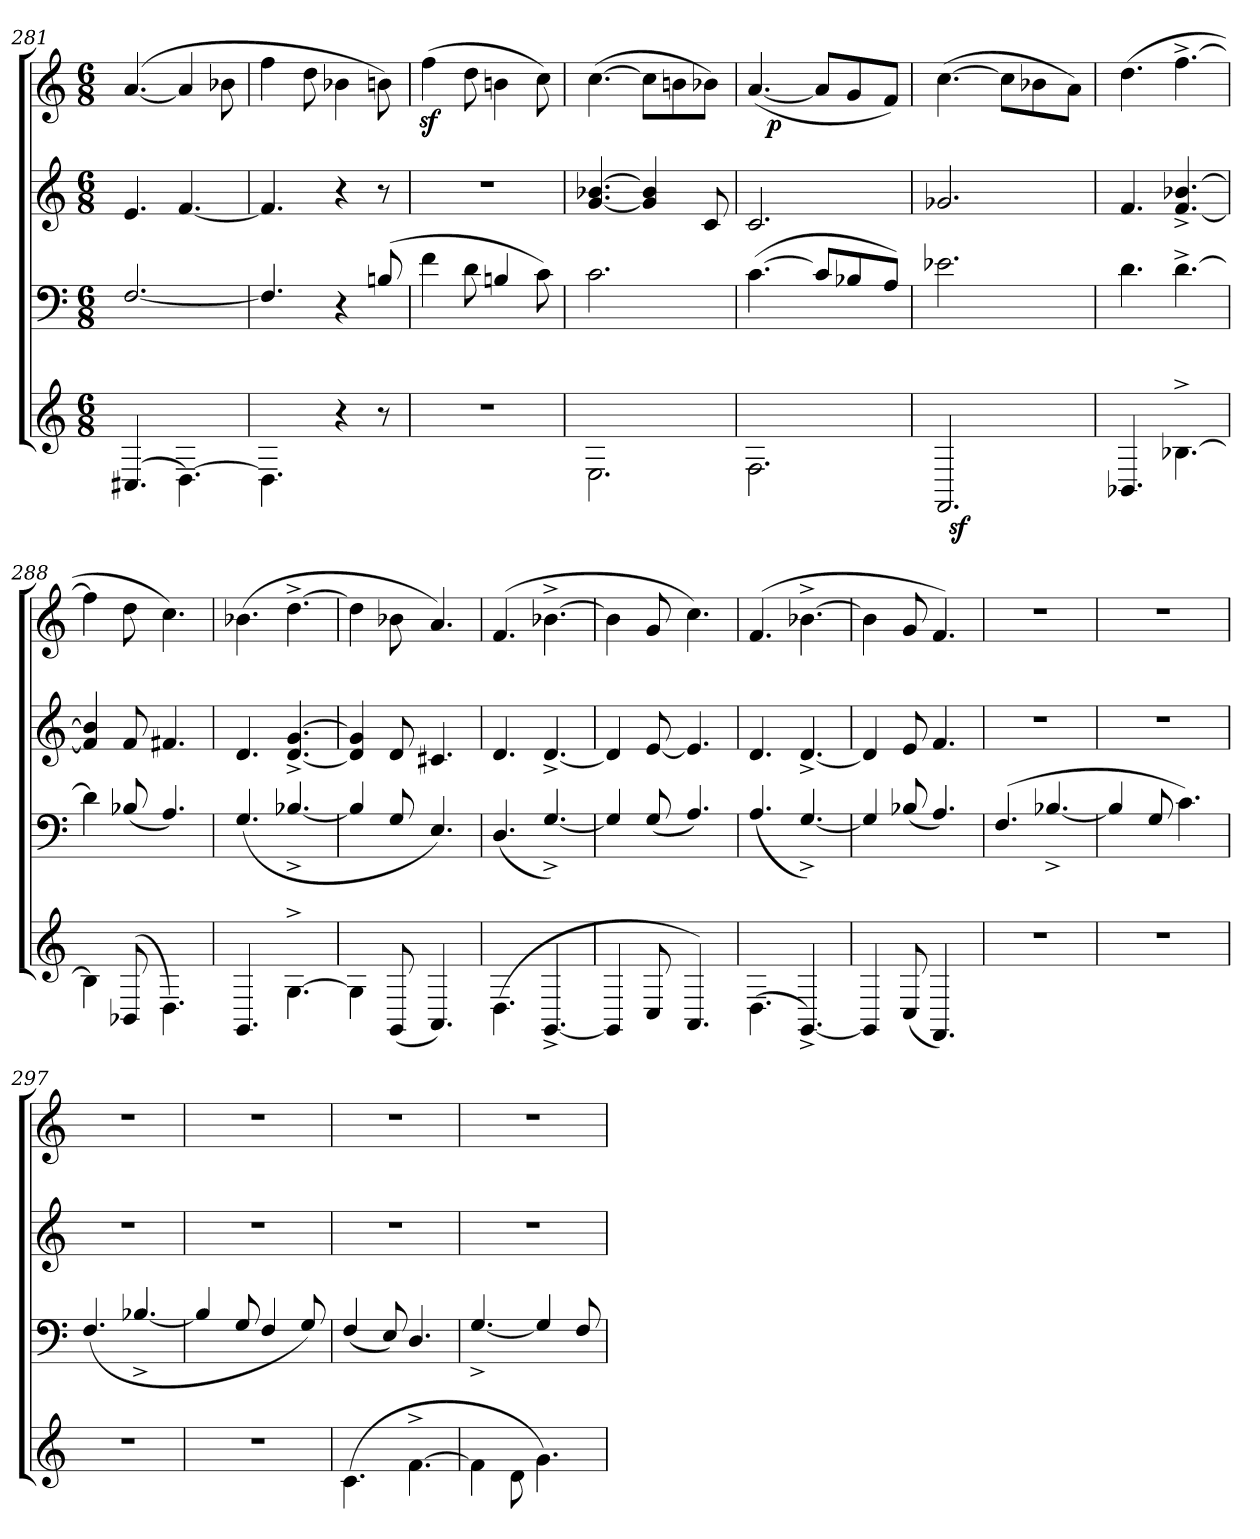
**kern	**dynam	**kern	**kern	**kern	**dynam
*part4	*part4	*part3	*part2	*part1	*part1
*staff4	*staff4	*staff3	*staff2	*staff1	*staff1
*M6/8	*	*M6/8	*M6/8	*M6/8	*
=281	=281	=281	=281	=281	=281
(<4.C#/	.	[2.F/	4.e/	(<[4.a/	.
[4.D\)	.	.	[4.f/	4a/]	.
.	.	.	.	8b-\	.
=282	=282	=282	=282	=282	=282
4.D\]	.	4.F/]	4.f/]	4ff\	.
.	.	.	.	8dd\	.
4r	.	4r	4r	4b-\	.
8r	.	(<8Bn/	8r	8bn\)	.
=283	=283	=283	=283	=283	=283
2.r	.	4f\	2.r	(>4ffz<\	.
.	.	8d\	.	8dd\	.
.	.	4Bn/	.	4bn\	.
.	.	8c\)	.	8cc\)	.
=284	=284	=284	=284	=284	=284
2.E\	.	2.c\	[4.g/ [4.b-/	(>[4.cc\	.
.	.	.	4g]/ 4b-]/	8cc\L]	.
.	.	.	.	8bn\	.
.	.	.	8c/	8b-\J)	.
=285	=285	=285	=285	=285	=285
*	*	*	*	*^	*
2.F\	.	(>[4.c\	2.c/	(<[4.a/	16ryy	.
!	!	!	!	!	!	!LO:DY:b
.	.	.	.	.	2ryy	p
.	.	8c/L]	.	8a/L]	.	.
.	.	8B-/	.	8g/	.	.
.	.	.	.	.	8.ryy	.
.	.	8A/J)	.	8f/J)	.	.
=286	=286	=286	=286	=286	=286	=286
*^	*	*	*	*	*	*
!	!	!	!	!	!LO:TX:b:t=cresc.	!	!
*	*	*	*	*	*v	*v	*
2.FF/	32ryy	.	2.e-\	2.g-/	(>[4.cc\	.
!	!	!LO:DY:b	!	!	!	!
.	2ryy	sf	.	.	.	.
.	.	.	.	.	8cc\L]	.
.	.	.	.	.	8b-\	.
.	8..ryy	.	.	.	.	.
.	.	.	.	.	8a\J)	.
*v	*v	*	*	*	*	*
=287	=287	=287	=287	=287	=287
4.BB-/	.	4.d\	4.f/	(>4.dd\	.
[4.B-^>\	.	[4.d^>\	[4.f^</ [4.b-^</	[4.ff^>\	.
=288	=288	=288	=288	=288	=288
4B-\]	.	4d\]	4f]/ 4b-]/	4ff\]	.
(<8BB-/	.	(<8B-/	8f/	8dd\	.
4.D\)	.	4.A/)	4.f#/	4.cc\)	.
!!LO:LB:g=z
=289	=289	=289	=289	=289	=289
4.GG/	.	(<4.G/	4.d/	(>4.b-\	.
[4.G^>\	.	[4.B-^</	[4.d^</ [4.g^</	[4.dd^>\	.
=290	=290	=290	=290	=290	=290
4G\]	.	4B-/]	4d]/ 4g]/	4dd\]	.
(<8GG/	.	8G/	8d/	8b-\	.
4.AA/)	.	4.E/)	4.c#/	4.a/)	.
=291	=291	=291	=291	=291	=291
(>4.D\	.	(<4.D/	4.d/	(<4.f/	.
[4.GG^</	.	[4.G^</)	[4.d^</	[4.b-^>\	.
=292	=292	=292	=292	=292	=292
4GG/]	.	4G/]	4d/]	4b-\]	.
8C/	.	(<8G/	[8e/	8g/	.
4.AA/)	.	4.A/)	4.e/]	4.cc\)	.
=293	=293	=293	=293	=293	=293
(>4.D\	.	(<4.A/	4.d/	(<4.f/	.
[4.GG^</)	.	[4.G^</)	[4.d^</	[4.b-^>\	.
=294	=294	=294	=294	=294	=294
4GG/]	.	4G/]	4d/]	4b-\]	.
(<8C/	.	(<8B-/	8e/	8g/	.
4.FF/)	.	4.A/)	4.f/	4.f/)	.
=295	=295	=295	=295	=295	=295
2.r	.	(<4.F/	2.r	2.r	.
.	.	[4.B-^</	.	.	.
=296	=296	=296	=296	=296	=296
2.r	.	4B-/]	2.r	2.r	.
.	.	8G/	.	.	.
.	.	4.c\)	.	.	.
=297	=297	=297	=297	=297	=297
2.r	.	(<4.F/	2.r	2.r	.
.	.	[4.B-^</	.	.	.
=298	=298	=298	=298	=298	=298
2.r	.	4B-/]	2.r	2.r	.
.	.	8G/	.	.	.
.	.	4F/	.	.	.
.	.	8G/)	.	.	.
=299	=299	=299	=299	=299	=299
(>4.c\	.	(<4F/	2.r	2.r	.
.	.	8E/)	.	.	.
[4.f^<\	.	4.D/	.	.	.
=300	=300	=300	=300	=300	=300
4f\]	.	[4.G^>/	2.r	2.r	.
8d\	.	.	.	.	.
4.g\)	.	4G/]	.	.	.
.	.	8F/	.	.	.
=	=	=	=	=	=
*-	*-	*-	*-	*-	*-
